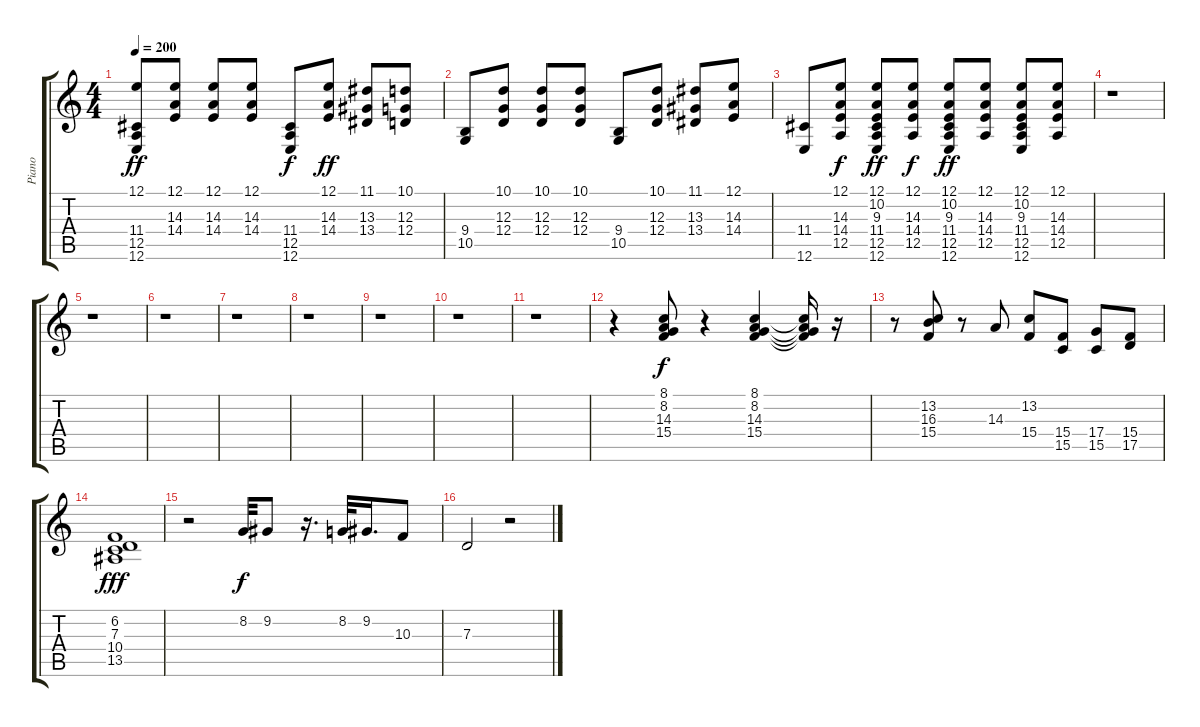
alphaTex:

\track ("Piano" "Piano") {instrument brightacousticpiano}
\staff {score tabs}
\tuning (E4 B3 G3 D3 A2 E2) {hide}
\ts (4 4)
\tempo 200
\clef g2
\ks c
(12.1 11.4 12.5 12.6).8{dy ff} (12.1 14.3 14.4).8 (12.1 14.3 14.4).8 (12.1 14.3 14.4).8 (11.4 12.5 12.6).8{dy f} (12.1 14.3 14.4).8{dy ff} (11.1 13.3 13.4).8 (10.1 12.3 12.4).8 |
(9.4 10.5).8 (10.1 12.3 12.4).8 (10.1 12.3 12.4).8 (10.1 12.3 12.4).8 (9.4 10.5).8 (10.1 12.3 12.4).8 (11.1 13.3 13.4).8 (12.1 14.3 14.4).8 |
(11.4 12.6).8 (12.1 14.3 14.4 12.5).8{dy f} (12.1 10.2 9.3 11.4 12.5 12.6).8{dy ff} (12.1 14.3 14.4 12.5).8{dy f} (12.1 10.2 9.3 11.4 12.5 12.6).8{dy ff} (12.1 14.3 14.4 12.5).8 (12.1 10.2 9.3 11.4 12.5 12.6).8 (12.1 14.3 14.4 12.5).8 |
r.1 |
r.1 |
r.1 |
r.1 |
r.1 |
r.1 |
r.1 |
r.1 |
r.4 (8.1 8.2 14.3 15.4).8{dy f} r.4 (8.1 8.2 14.3 15.4).4 (8.1{t} 8.2{t} 14.3{t} 15.4{t}).16 r.16 |
r.8 (13.2 16.3 15.4).8 r.8 14.3.8 (13.2 15.4).8 (15.4 15.5).8 (17.4 15.5).8 (15.4 17.5).8 |
(6.2 7.3 10.4 13.5).1{dy fff} |
r.2 8.2.32{dy f} 9.2.8 r.16{d} 8.2.32 9.2.16{d} 10.3.8 |
7.3.2 r.2
